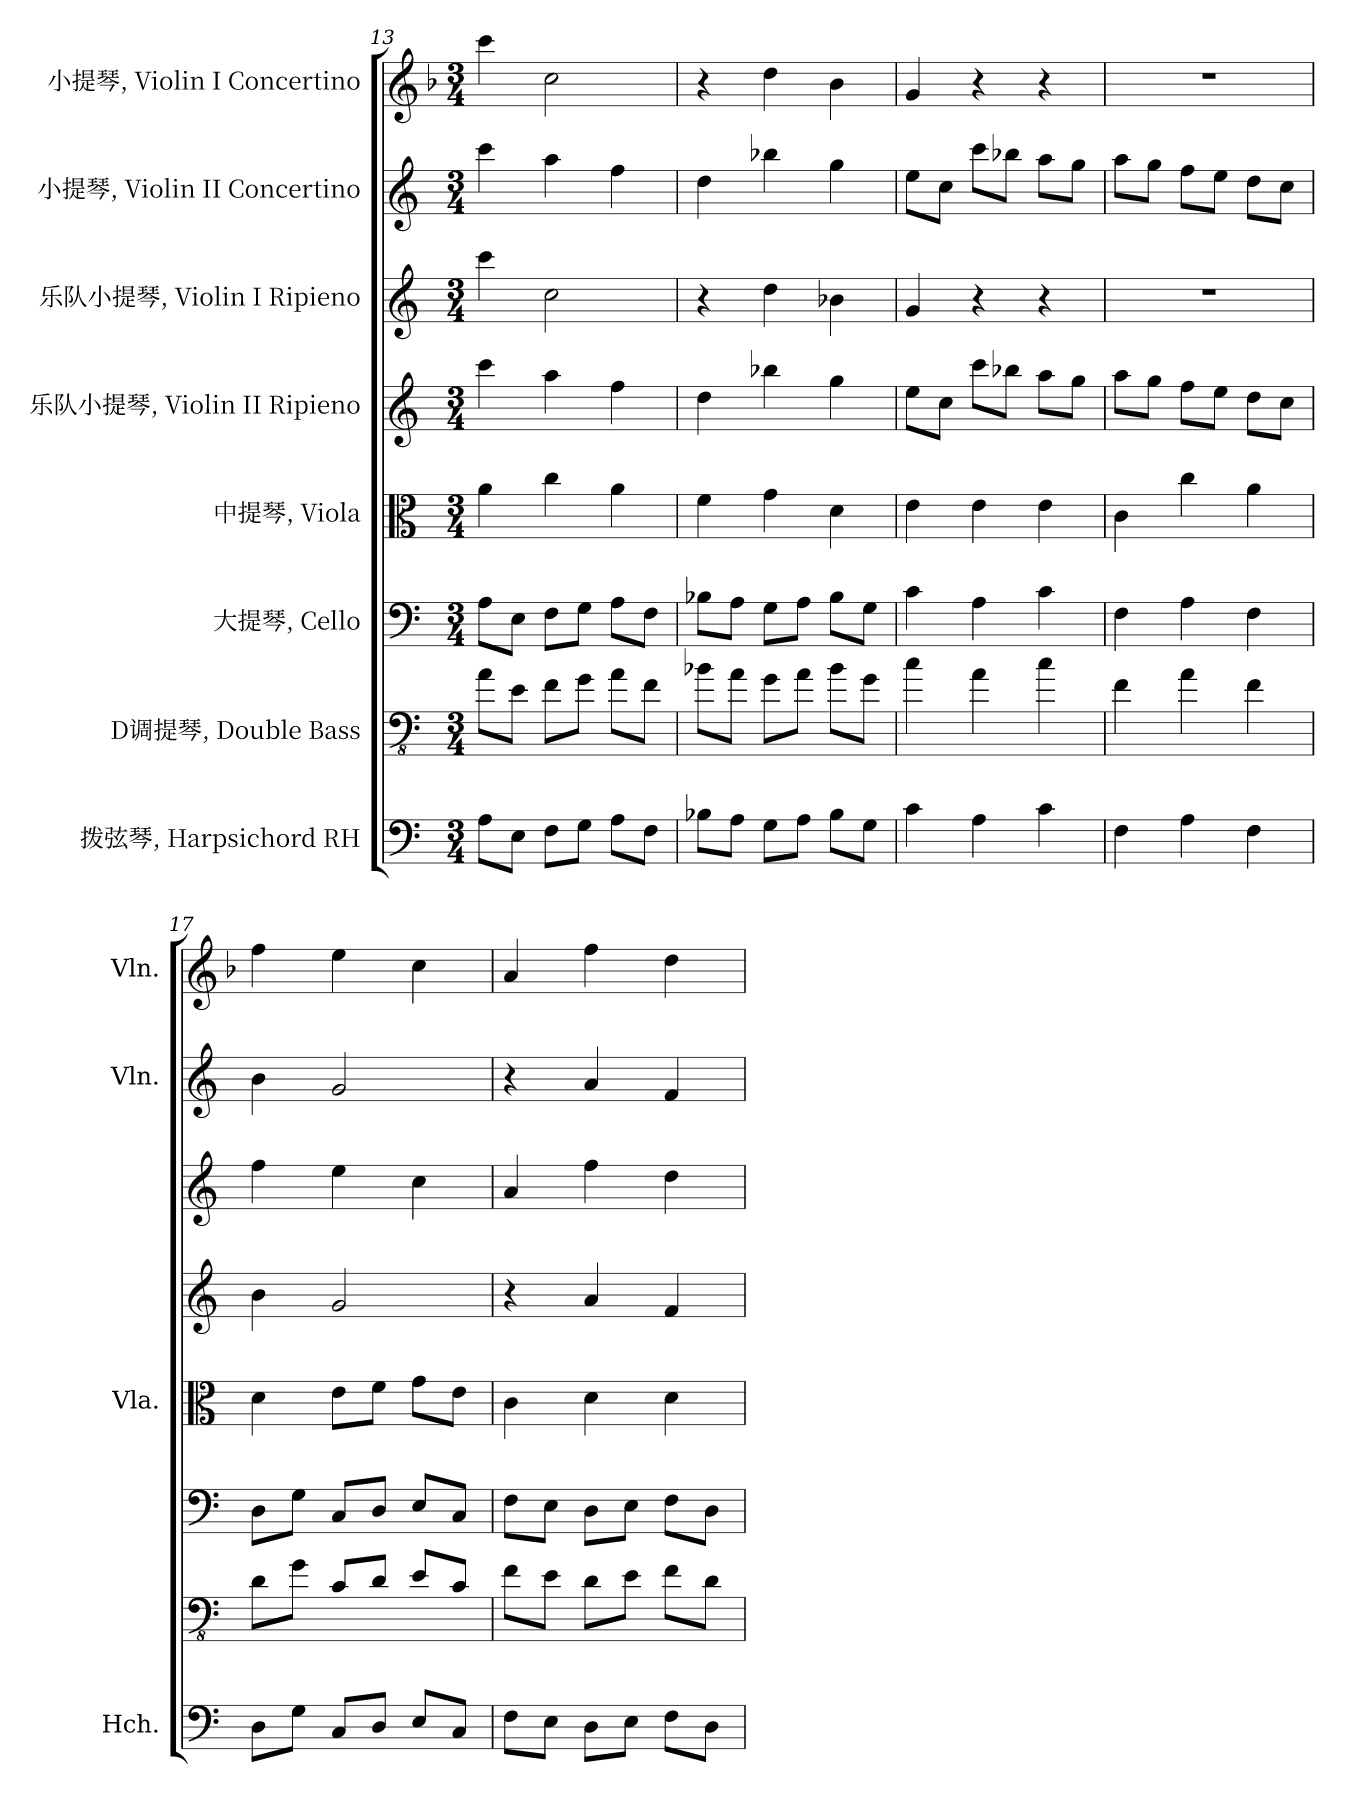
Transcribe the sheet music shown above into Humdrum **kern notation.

**kern	**kern	**kern	**kern	**kern	**kern	**kern	**kern
*part8	*part7	*part6	*part5	*part4	*part3	*part2	*part1
*staff8	*staff7	*staff6	*staff5	*staff4	*staff3	*staff2	*staff1
*I"拨弦琴, Harpsichord RH	*I"D调提琴, Double Bass	*I"大提琴, Cello	*I"中提琴, Viola	*I"乐队小提琴, Violin II Ripieno	*I"乐队小提琴, Violin I Ripieno	*I"小提琴, Violin II Concertino	*I"小提琴, Violin I Concertino
*I'Hch.	*	*	*I'Vla.	*	*	*I'Vln.	*I'Vln.
*clefF4	*clefFv4	*clefF4	*clefC3	*clefG2	*clefG2	*clefG2	*clefG2
*	*ITrd7c12	*	*	*	*	*	*
*k[]	*k[]	*k[]	*k[]	*k[]	*k[]	*k[]	*k[b-]
*M3/4	*M3/4	*M3/4	*M3/4	*M3/4	*M3/4	*M3/4	*M3/4
=13	=13	=13	=13	=13	=13	=13	=13
8A\L	8AA\L	8A\L	4a\	4ccc\	4ccc\	4ccc\	4ccc\
8E\J	8EE\J	8E\J	.	.	.	.	.
8F\L	8FF\L	8F\L	4cc\	4aa\	2cc\	4aa\	2cc\
8G\J	8GG\J	8G\J	.	.	.	.	.
8A\L	8AA\L	8A\L	4a\	4ff\	.	4ff\	.
8F\J	8FF\J	8F\J	.	.	.	.	.
=14	=14	=14	=14	=14	=14	=14	=14
8B-X\L	8BB-X\L	8B-X\L	4f\	4dd\	4r	4dd\	4r
8A\J	8AA\J	8A\J	.	.	.	.	.
8G\L	8GG\L	8G\L	4g\	4bb-X\	4dd\	4bb-X\	4dd\
8A\J	8AA\J	8A\J	.	.	.	.	.
8B-\L	8BB-\L	8B-\L	4d\	4gg\	4b-X\	4gg\	4b-\
8G\J	8GG\J	8G\J	.	.	.	.	.
=15	=15	=15	=15	=15	=15	=15	=15
4c\	4C\	4c\	4e\	8ee\L	4g/	8ee\L	4g/
.	.	.	.	8cc\J	.	8cc\J	.
4A\	4AA\	4A\	4e\	8ccc\L	4r	8ccc\L	4r
.	.	.	.	8bb-X\J	.	8bb-X\J	.
4c\	4C\	4c\	4e\	8aa\L	4r	8aa\L	4r
.	.	.	.	8gg\J	.	8gg\J	.
=16	=16	=16	=16	=16	=16	=16	=16
4F\	4FF\	4F\	4c\	8aa\L	2.r	8aa\L	2.r
.	.	.	.	8gg\J	.	8gg\J	.
4A\	4AA\	4A\	4cc\	8ff\L	.	8ff\L	.
.	.	.	.	8ee\J	.	8ee\J	.
4F\	4FF\	4F\	4a\	8dd\L	.	8dd\L	.
.	.	.	.	8cc\J	.	8cc\J	.
=17	=17	=17	=17	=17	=17	=17	=17
8D\L	8DD\L	8D\L	4d\	4b\	4ff\	4b\	4ff\
8G\J	8GG\J	8G\J	.	.	.	.	.
8C/L	8CC/L	8C/L	8e\L	2g/	4ee\	2g/	4ee\
8D/J	8DD/J	8D/J	8f\J	.	.	.	.
8E/L	8EE/L	8E/L	8g\L	.	4cc\	.	4cc\
8C/J	8CC/J	8C/J	8e\J	.	.	.	.
!!LO:PB:g=z
=18	=18	=18	=18	=18	=18	=18	=18
8F\L	8FF\L	8F\L	4c\	4r	4a/	4r	4a/
8E\J	8EE\J	8E\J	.	.	.	.	.
8D\L	8DD\L	8D\L	4d\	4a/	4ff\	4a/	4ff\
8E\J	8EE\J	8E\J	.	.	.	.	.
8F\L	8FF\L	8F\L	4d\	4f/	4dd\	4f/	4dd\
8D\J	8DD\J	8D\J	.	.	.	.	.
=	=	=	=	=	=	=	=
*-	*-	*-	*-	*-	*-	*-	*-
